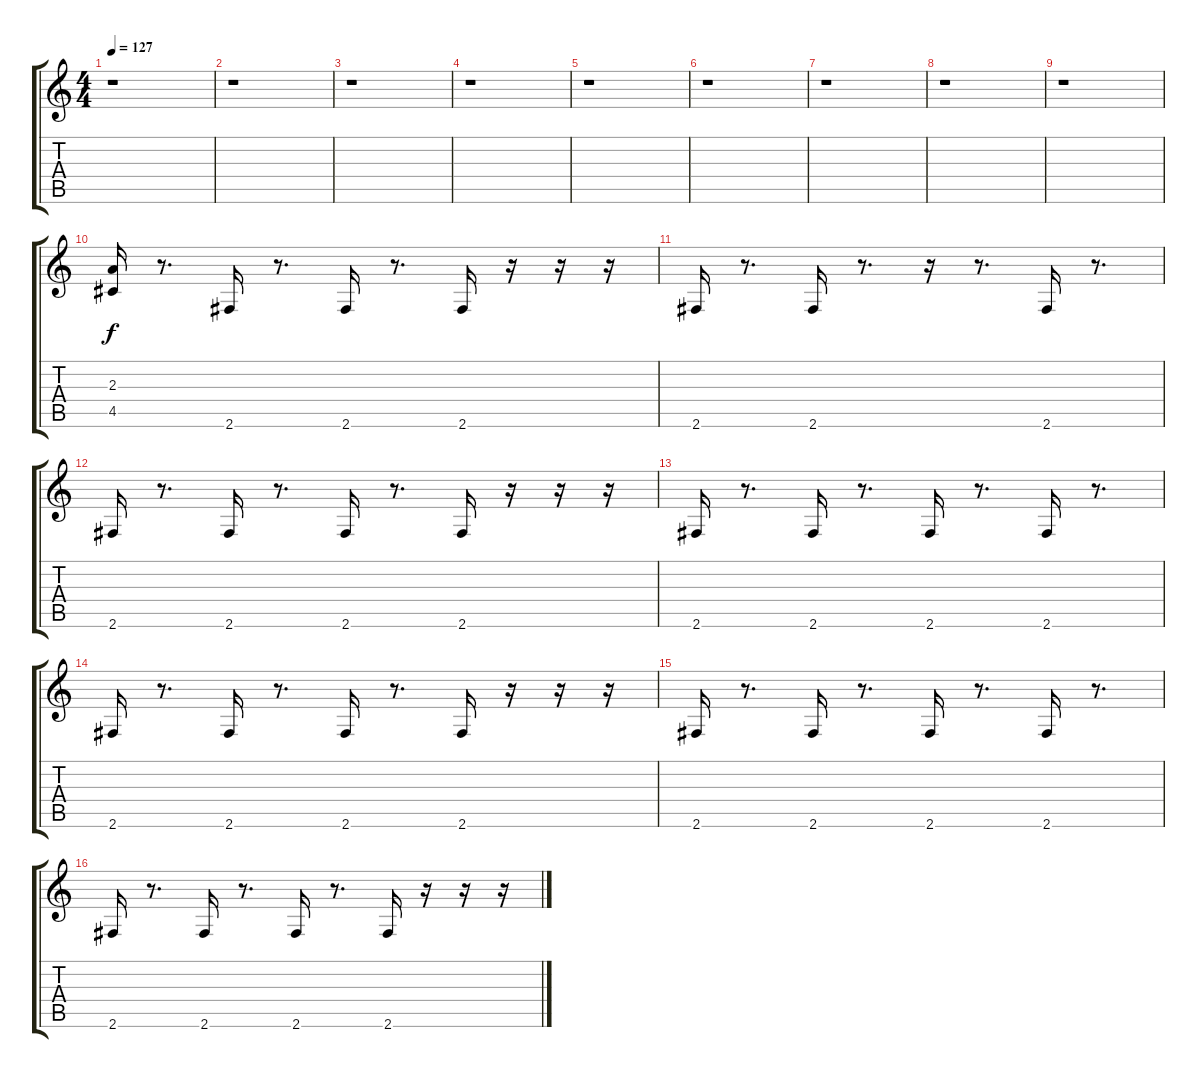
\track "" {instrument acousticguitarnylon}
\staff {score tabs}
\tuning (E4 B3 G3 D3 A2 E2) {hide}
\ts (4 4)
\tempo 127
\clef g2
\ks c
r.1{dy f} |
r.1 |
r.1 |
r.1 |
r.1 |
r.1 |
r.1 |
r.1 |
r.1 |
(2.3 4.5).16 r.8{d} 2.6.16 r.8{d} 2.6.16 r.8{d} 2.6.16 r.16 r.16 r.16 |
2.6.16 r.8{d} 2.6.16 r.8{d} r.16 r.8{d} 2.6.16 r.8{d} |
2.6.16 r.8{d} 2.6.16 r.8{d} 2.6.16 r.8{d} 2.6.16 r.16 r.16 r.16 |
2.6.16 r.8{d} 2.6.16 r.8{d} 2.6.16 r.8{d} 2.6.16 r.8{d} |
2.6.16 r.8{d} 2.6.16 r.8{d} 2.6.16 r.8{d} 2.6.16 r.16 r.16 r.16 |
2.6.16 r.8{d} 2.6.16 r.8{d} 2.6.16 r.8{d} 2.6.16 r.8{d} |
2.6.16 r.8{d} 2.6.16 r.8{d} 2.6.16 r.8{d} 2.6.16 r.16 r.16 r.16
